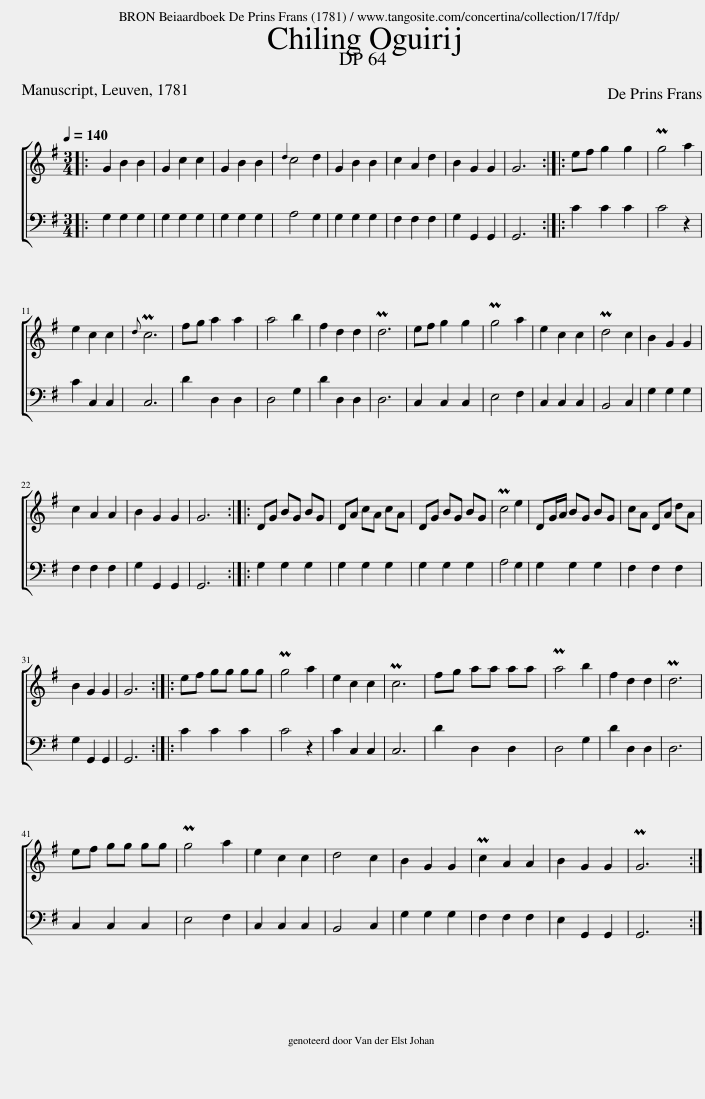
X:1
%%score [ 1 2 ]
L:1/8
Q:1/4=140
M:3/4
I:linebreak $
K:G
V:1 treble
V:2 bass
V:1
|: G2 B2 B2 | G2 c2 c2 | G2 B2 B2 |{d} c4 d2 | G2 B2 B2 | %5
 c2 A2 d2 | B2 G2 G2 | G6 :: ef g2 g2 | Pg4 a2 |$ %10
 e2 c2 c2 |{d} Pc6 | fg a2 a2 | a4 b2 | f2 d2 d2 | %15
 Pd6 | ef g2 g2 | Pg4 a2 | e2 c2 c2 | Pd4 c2 | %20
 B2 G2 G2 |$ c2 A2 A2 | B2 G2 G2 | G6 :: DG BG BG | %25
 DA cA cA | DG BG BG | Pc4 e2 | DG/A/ BG BG | cA DA dA |$ %30
 B2 G2 G2 | G6 :: ef gg gg | Pg4 a2 | e2 c2 c2 | %35
 Pc6 | fg aa aa | Pa4 b2 | f2 d2 d2 | Pd6 |$ %40
 ef gg gg | Pg4 a2 | e2 c2 c2 | d4 c2 | B2 G2 G2 | %45
 Pc2 A2 A2 | B2 G2 G2 | PG6 :| %48
V:2
|: G,2 G,2 G,2 | G,2 G,2 G,2 | G,2 G,2 G,2 | A,4 G,2 | G,2 G,2 G,2 | %5
 F,2 F,2 F,2 | G,2 G,,2 G,,2 | G,,6 :: C2 C2 C2 | C4 z2 |$ %10
 C2 C,2 C,2 | C,6 | D2 D,2 D,2 | D,4 G,2 | D2 D,2 D,2 | %15
 D,6 | C,2 C,2 C,2 | E,4 F,2 | C,2 C,2 C,2 | B,,4 C,2 | %20
 G,2 G,2 G,2 |$ F,2 F,2 F,2 | G,2 G,,2 G,,2 | G,,6 :: G,2 G,2 G,2 | %25
 G,2 G,2 G,2 | G,2 G,2 G,2 | A,4 G,2 | G,2 G,2 G,2 | F,2 F,2 F,2 |$ %30
 G,2 G,,2 G,,2 | G,,6 :: C2 C2 C2 | C4 z2 | C2 C,2 C,2 | %35
 C,6 | D2 D,2 D,2 | D,4 G,2 | D2 D,2 D,2 | D,6 |$ %40
 C,2 C,2 C,2 | E,4 F,2 | C,2 C,2 C,2 | B,,4 C,2 | G,2 G,2 G,2 | %45
 F,2 F,2 F,2 | E,2 G,,2 G,,2 | G,,6 :| %48
